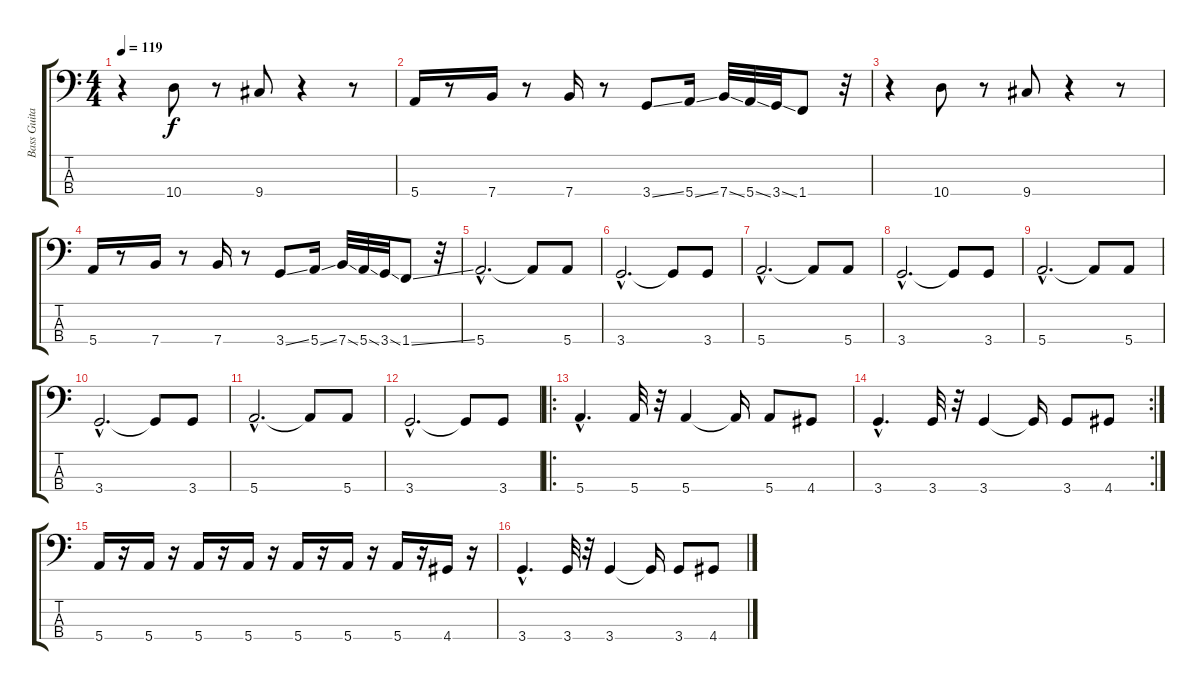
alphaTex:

\track ("Bass Guitar" "Bass Guita") {instrument electricbassfinger}
\staff {score tabs}
\tuning (G2 D2 A1 E1) {hide}
\ts (4 4)
\tempo 119
\clef f4
\ks c
r.4{dy f} 10.4.8 r.8 9.4.8 r.4 r.8 |
5.4.16 r.8 7.4.16 r.8 7.4.16 r.8 3.4{ss}.8 5.4{ss}.16 7.4{ss}.32 5.4{ss}.32 3.4{ss}.32 1.4.8 r.32 |
r.4 10.4.8 r.8 9.4.8 r.4 r.8 |
5.4.16 r.8 7.4.16 r.8 7.4.16 r.8 3.4{ss}.8 5.4{ss}.16 7.4{ss}.32 5.4{ss}.32 3.4{ss}.32 1.4{ss}.8 r.32 |
5.4{hac}.2{d} 5.4{t}.8 5.4.8 |
3.4{hac}.2{d} 3.4{t}.8 3.4.8 |
5.4{hac}.2{d} 5.4{t}.8 5.4.8 |
3.4{hac}.2{d} 3.4{t}.8 3.4.8 |
5.4{hac}.2{d} 5.4{t}.8 5.4.8 |
3.4{hac}.2{d} 3.4{t}.8 3.4.8 |
5.4{hac}.2{d} 5.4{t}.8 5.4.8 |
3.4{hac}.2{d} 3.4{t}.8 3.4.8 |
\ro
5.4{hac}.4{d} 5.4.32 r.32 5.4.4 5.4{t}.16 5.4.8 4.4.8 |
\rc 2
3.4{hac}.4{d} 3.4.32 r.32 3.4.4 3.4{t}.16 3.4.8 4.4.8 |
5.4.16 r.16 5.4.16 r.16 5.4.16 r.16 5.4.16 r.16 5.4.16 r.16 5.4.16 r.16 5.4.16 r.16 4.4.16 r.16 |
3.4{hac}.4{d} 3.4.32 r.32 3.4.4 3.4{t}.16 3.4.8 4.4.8
